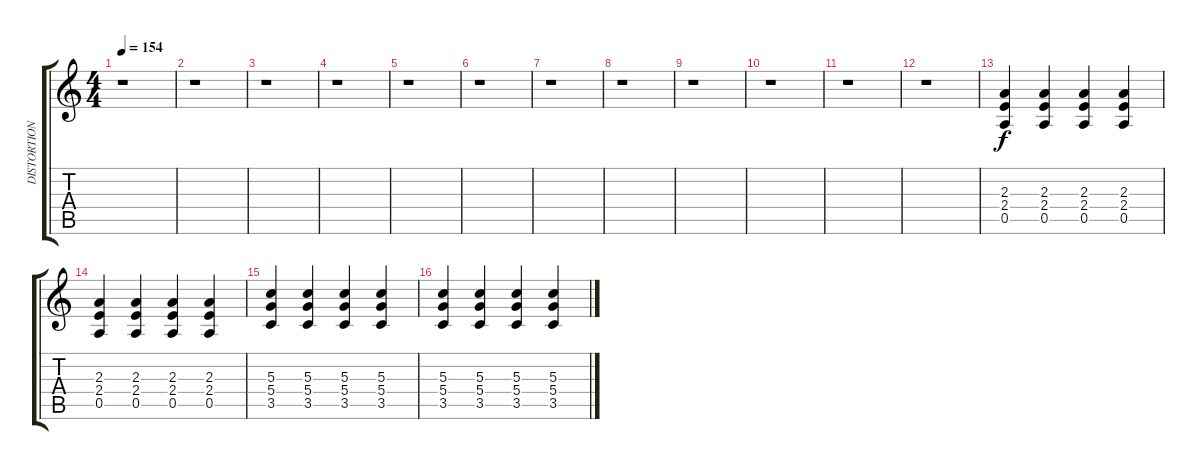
\track ("DISTORTION" "DISTORTION") {instrument distortionguitar}
\staff {score tabs}
\tuning (E4 B3 G3 D3 A2 E2) {hide}
\ts (4 4)
\tempo 154
\clef g2
\ks c
r.1{dy f} |
r.1 |
r.1 |
r.1 |
r.1 |
r.1 |
r.1 |
r.1 |
r.1 |
r.1 |
r.1 |
r.1 |
(2.3 2.4 0.5).4 (2.3 2.4 0.5).4 (2.3 2.4 0.5).4 (2.3 2.4 0.5).4 |
(2.3 2.4 0.5).4 (2.3 2.4 0.5).4 (2.3 2.4 0.5).4 (2.3 2.4 0.5).4 |
(5.3 5.4 3.5).4 (5.3 5.4 3.5).4 (5.3 5.4 3.5).4 (5.3 5.4 3.5).4 |
(5.3 5.4 3.5).4 (5.3 5.4 3.5).4 (5.3 5.4 3.5).4 (5.3 5.4 3.5).4
